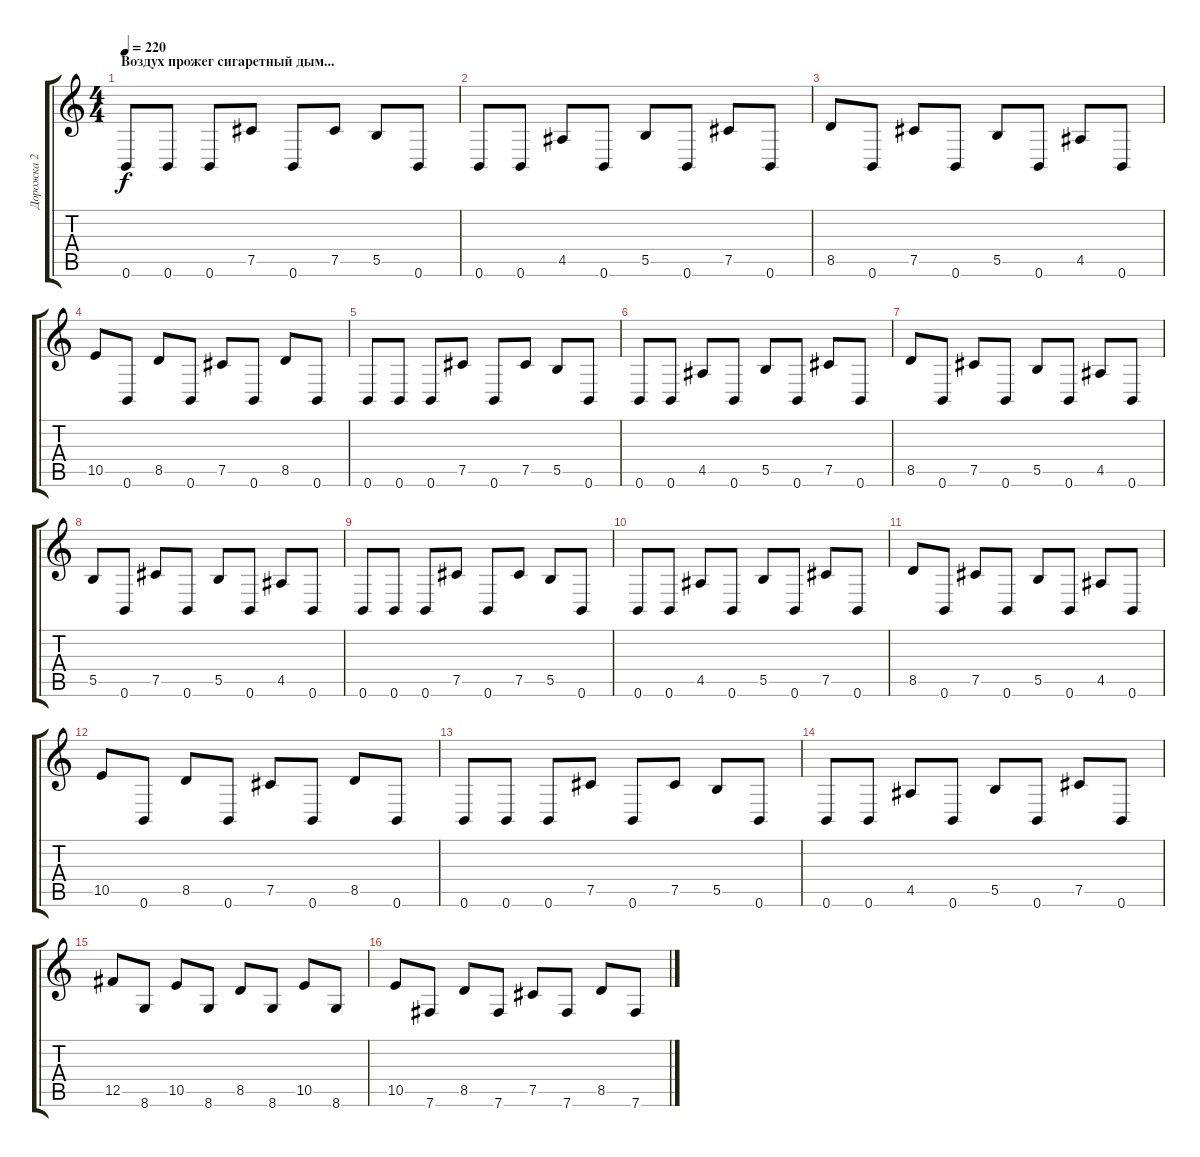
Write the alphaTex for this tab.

\track ("Дорожка 2" "Дорожка 2") {instrument overdrivenguitar}
\staff {score tabs}
\tuning (Db4 Ab3 E3 B2 Gb2 B1) {hide}
\ts (4 4)
\section ("" "Воздух прожег сигаретный дым...")
\tempo 220
\clef g2
\ks c
0.6.8{dy f} 0.6.8 0.6.8 7.5.8 0.6.8 7.5.8 5.5.8 0.6.8 |
0.6.8 0.6.8 4.5.8 0.6.8 5.5.8 0.6.8 7.5.8 0.6.8 |
8.5.8 0.6.8 7.5.8 0.6.8 5.5.8 0.6.8 4.5.8 0.6.8 |
10.5.8 0.6.8 8.5.8 0.6.8 7.5.8 0.6.8 8.5.8 0.6.8 |
0.6.8 0.6.8 0.6.8 7.5.8 0.6.8 7.5.8 5.5.8 0.6.8 |
0.6.8 0.6.8 4.5.8 0.6.8 5.5.8 0.6.8 7.5.8 0.6.8 |
8.5.8 0.6.8 7.5.8 0.6.8 5.5.8 0.6.8 4.5.8 0.6.8 |
5.5.8 0.6.8 7.5.8 0.6.8 5.5.8 0.6.8 4.5.8 0.6.8 |
0.6.8 0.6.8 0.6.8 7.5.8 0.6.8 7.5.8 5.5.8 0.6.8 |
0.6.8 0.6.8 4.5.8 0.6.8 5.5.8 0.6.8 7.5.8 0.6.8 |
8.5.8 0.6.8 7.5.8 0.6.8 5.5.8 0.6.8 4.5.8 0.6.8 |
10.5.8 0.6.8 8.5.8 0.6.8 7.5.8 0.6.8 8.5.8 0.6.8 |
0.6.8 0.6.8 0.6.8 7.5.8 0.6.8 7.5.8 5.5.8 0.6.8 |
0.6.8 0.6.8 4.5.8 0.6.8 5.5.8 0.6.8 7.5.8 0.6.8 |
12.5.8 8.6.8 10.5.8 8.6.8 8.5.8 8.6.8 10.5.8 8.6.8 |
10.5.8 7.6.8 8.5.8 7.6.8 7.5.8 7.6.8 8.5.8 7.6.8
